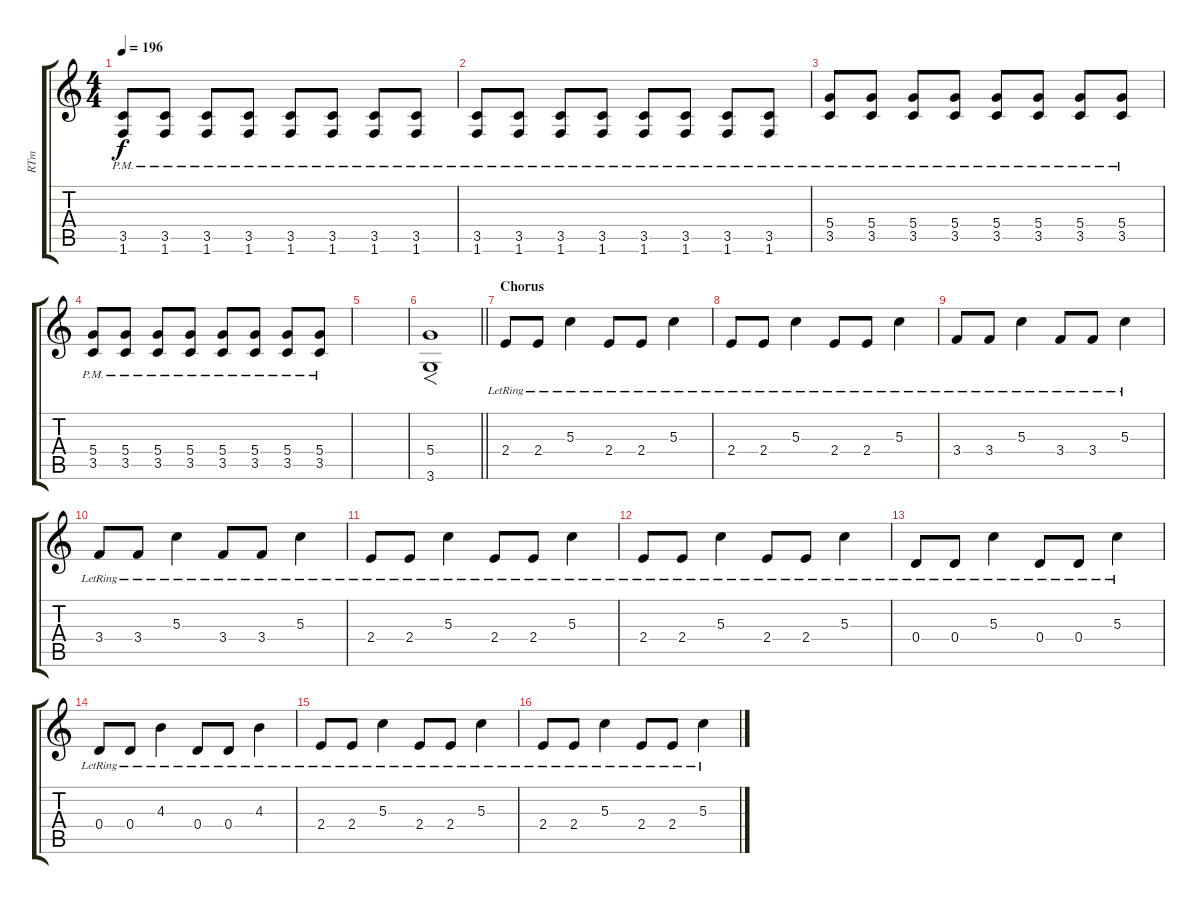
\track ("RTm" "RTm") {instrument distortionguitar}
\staff {score tabs}
\tuning (E4 B3 G3 D3 A2 E2) {hide}
\ts (4 4)
\tempo 196
\clef g2
\ks c
(3.5{pm} 1.6).8{dy f} (3.5{pm} 1.6).8 (3.5{pm} 1.6).8 (3.5{pm} 1.6).8 (3.5{pm} 1.6).8 (3.5{pm} 1.6).8 (3.5{pm} 1.6).8 (3.5{pm} 1.6).8 |
(3.5{pm} 1.6).8 (3.5{pm} 1.6).8 (3.5{pm} 1.6).8 (3.5{pm} 1.6).8 (3.5{pm} 1.6).8 (3.5{pm} 1.6).8 (3.5{pm} 1.6).8 (3.5{pm} 1.6).8 |
(5.4{pm} 3.5{pm}).8 (5.4{pm} 3.5{pm}).8 (5.4{pm} 3.5{pm}).8 (5.4{pm} 3.5{pm}).8 (5.4{pm} 3.5{pm}).8 (5.4{pm} 3.5{pm}).8 (5.4{pm} 3.5{pm}).8 (5.4{pm} 3.5{pm}).8 |
(5.4{pm} 3.5{pm}).8 (5.4{pm} 3.5{pm}).8 (5.4{pm} 3.5{pm}).8 (5.4{pm} 3.5{pm}).8 (5.4{pm} 3.5{pm}).8 (5.4{pm} 3.5{pm}).8 (5.4{pm} 3.5{pm}).8 (5.4{pm} 3.5{pm}).8 |
|
\barLineRight lightlight
(5.4 3.6).1{f} |
\section ("" "Chorus")
2.4{lr}.8 2.4{lr}.8 5.3{lr}.4 2.4{lr}.8 2.4{lr}.8 5.3{lr}.4 |
2.4{lr}.8 2.4{lr}.8 5.3{lr}.4 2.4{lr}.8 2.4{lr}.8 5.3{lr}.4 |
3.4{lr}.8 3.4{lr}.8 5.3{lr}.4 3.4{lr}.8 3.4{lr}.8 5.3{lr}.4 |
3.4{lr}.8 3.4{lr}.8 5.3{lr}.4 3.4{lr}.8 3.4{lr}.8 5.3{lr}.4 |
2.4{lr}.8 2.4{lr}.8 5.3{lr}.4 2.4{lr}.8 2.4{lr}.8 5.3{lr}.4 |
2.4{lr}.8 2.4{lr}.8 5.3{lr}.4 2.4{lr}.8 2.4{lr}.8 5.3{lr}.4 |
0.4{lr}.8 0.4{lr}.8 5.3{lr}.4 0.4{lr}.8 0.4{lr}.8 5.3{lr}.4 |
0.4{lr}.8 0.4{lr}.8 4.3{lr}.4 0.4{lr}.8 0.4{lr}.8 4.3{lr}.4 |
2.4{lr}.8 2.4{lr}.8 5.3{lr}.4 2.4{lr}.8 2.4{lr}.8 5.3{lr}.4 |
2.4{lr}.8 2.4{lr}.8 5.3{lr}.4 2.4{lr}.8 2.4{lr}.8 5.3{lr}.4
